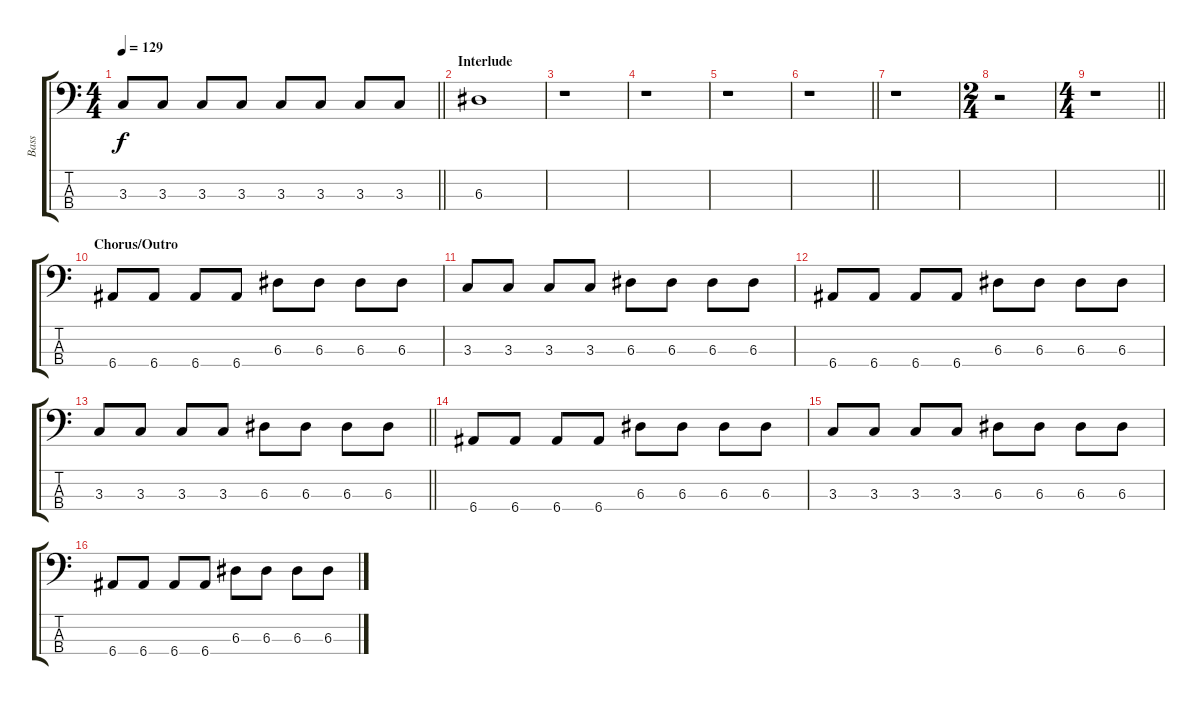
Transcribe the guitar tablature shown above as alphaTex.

\track ("Bass" "Bass") {instrument electricbassfinger}
\staff {score tabs}
\tuning (G2 D2 A1 E1) {hide}
\ts (4 4)
\tempo 129
\clef f4
\barLineRight lightlight
\ks c
3.3.8{dy f} 3.3.8 3.3.8 3.3.8 3.3.8 3.3.8 3.3.8 3.3.8 |
\section ("" "Interlude")
6.3.1 |
r.1 |
r.1 |
r.1 |
\barLineRight lightlight
r.1 |
r.1 |
\ts (2 4)
r.2 |
\ts (4 4)
\barLineRight lightlight
r.1 |
\section ("" "Chorus/Outro")
6.4.8 6.4.8 6.4.8 6.4.8 6.3.8 6.3.8 6.3.8 6.3.8 |
3.3.8 3.3.8 3.3.8 3.3.8 6.3.8 6.3.8 6.3.8 6.3.8 |
6.4.8 6.4.8 6.4.8 6.4.8 6.3.8 6.3.8 6.3.8 6.3.8 |
\barLineRight lightlight
3.3.8 3.3.8 3.3.8 3.3.8 6.3.8 6.3.8 6.3.8 6.3.8 |
6.4.8 6.4.8 6.4.8 6.4.8 6.3.8 6.3.8 6.3.8 6.3.8 |
3.3.8 3.3.8 3.3.8 3.3.8 6.3.8 6.3.8 6.3.8 6.3.8 |
6.4.8 6.4.8 6.4.8 6.4.8 6.3.8 6.3.8 6.3.8 6.3.8
